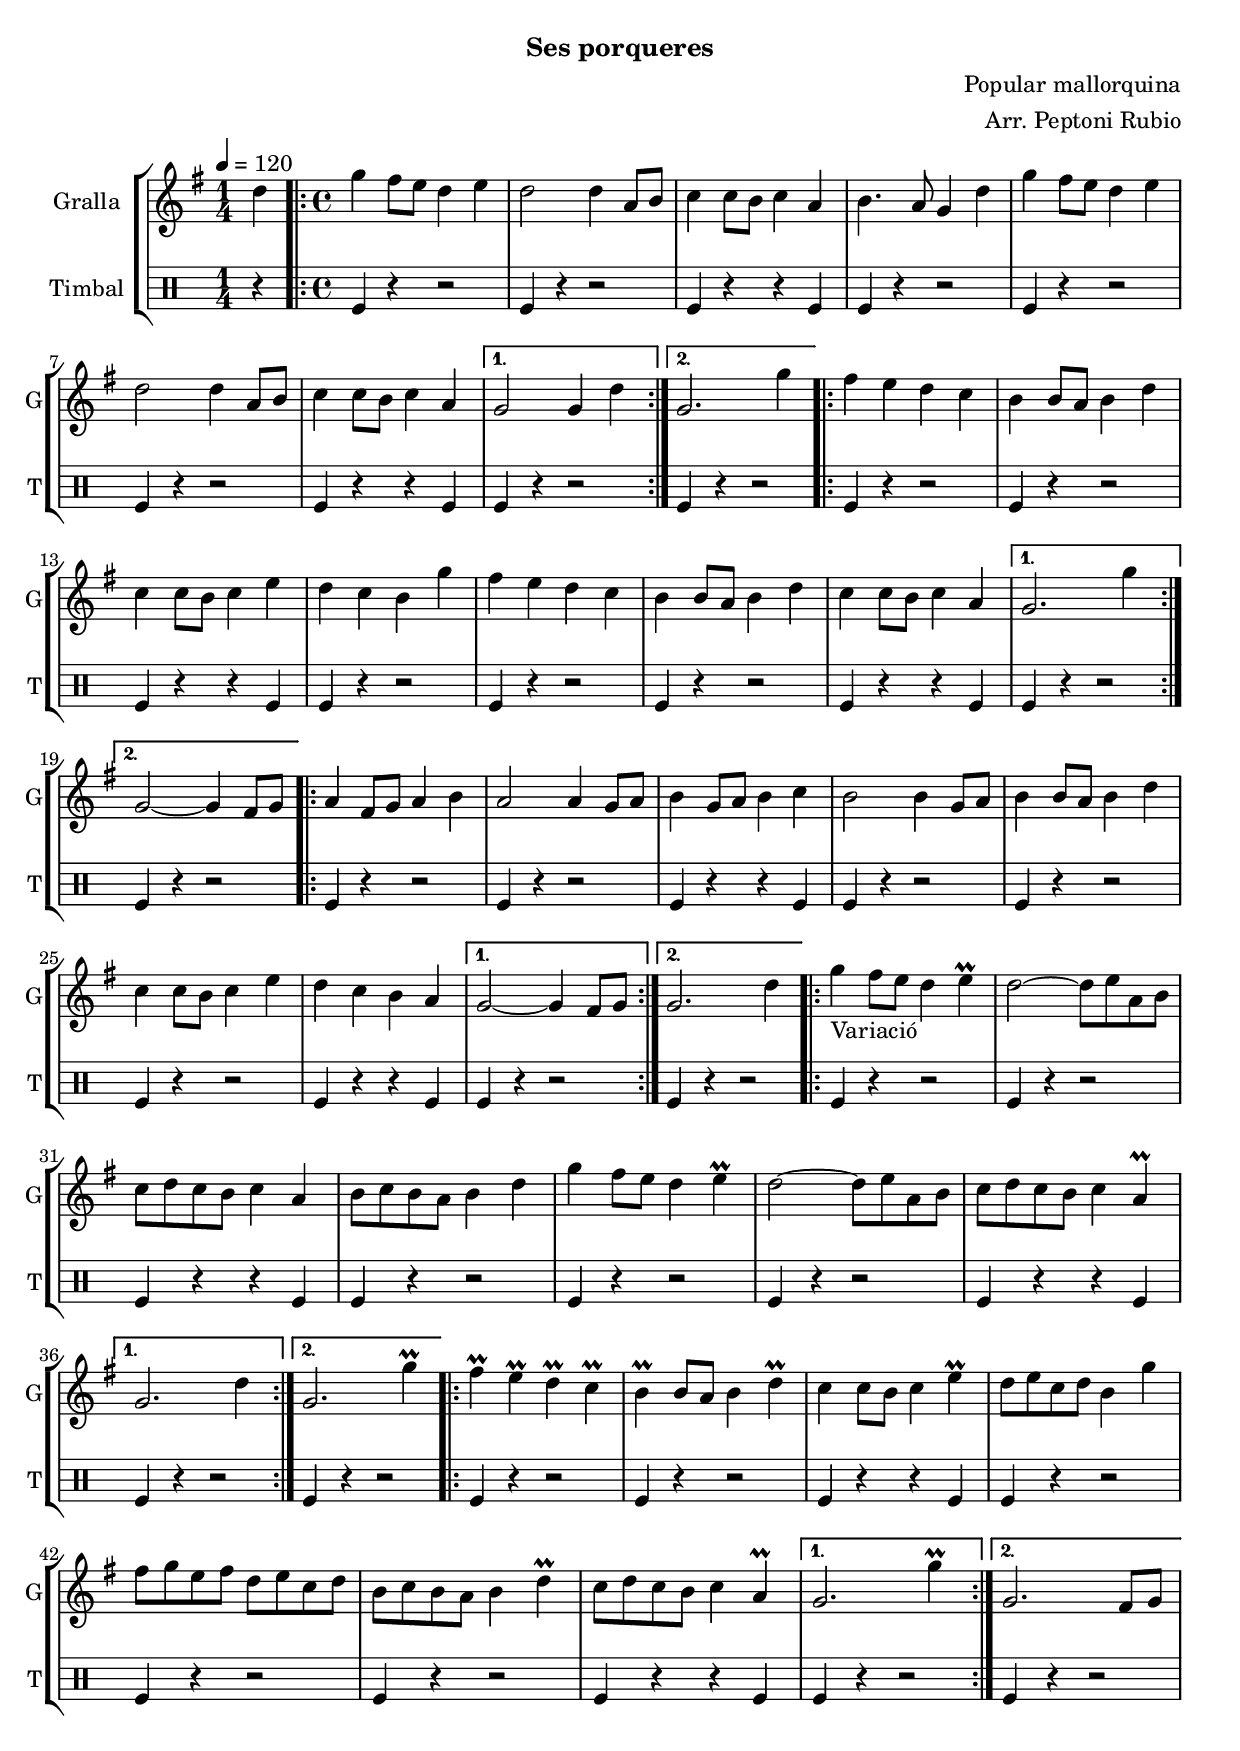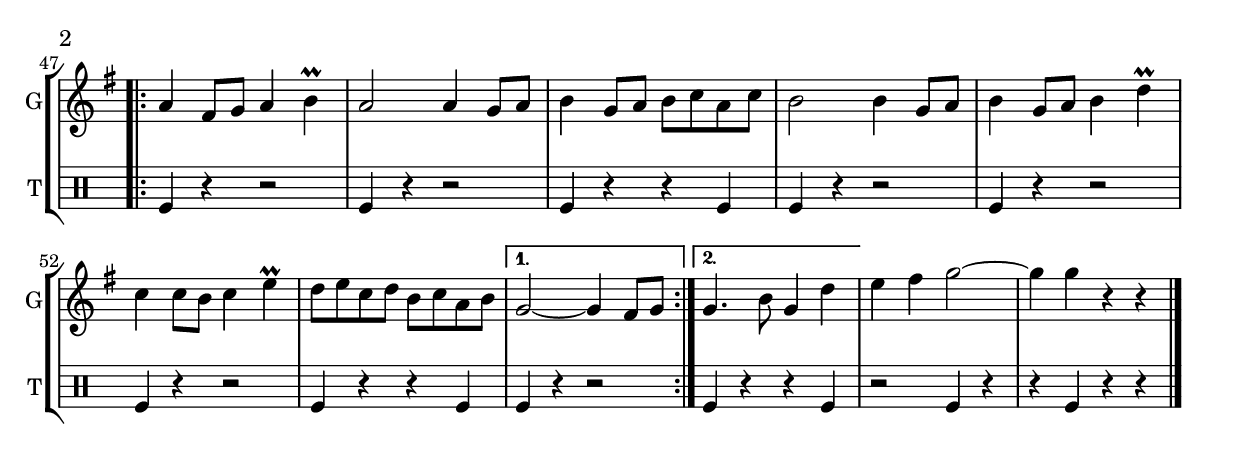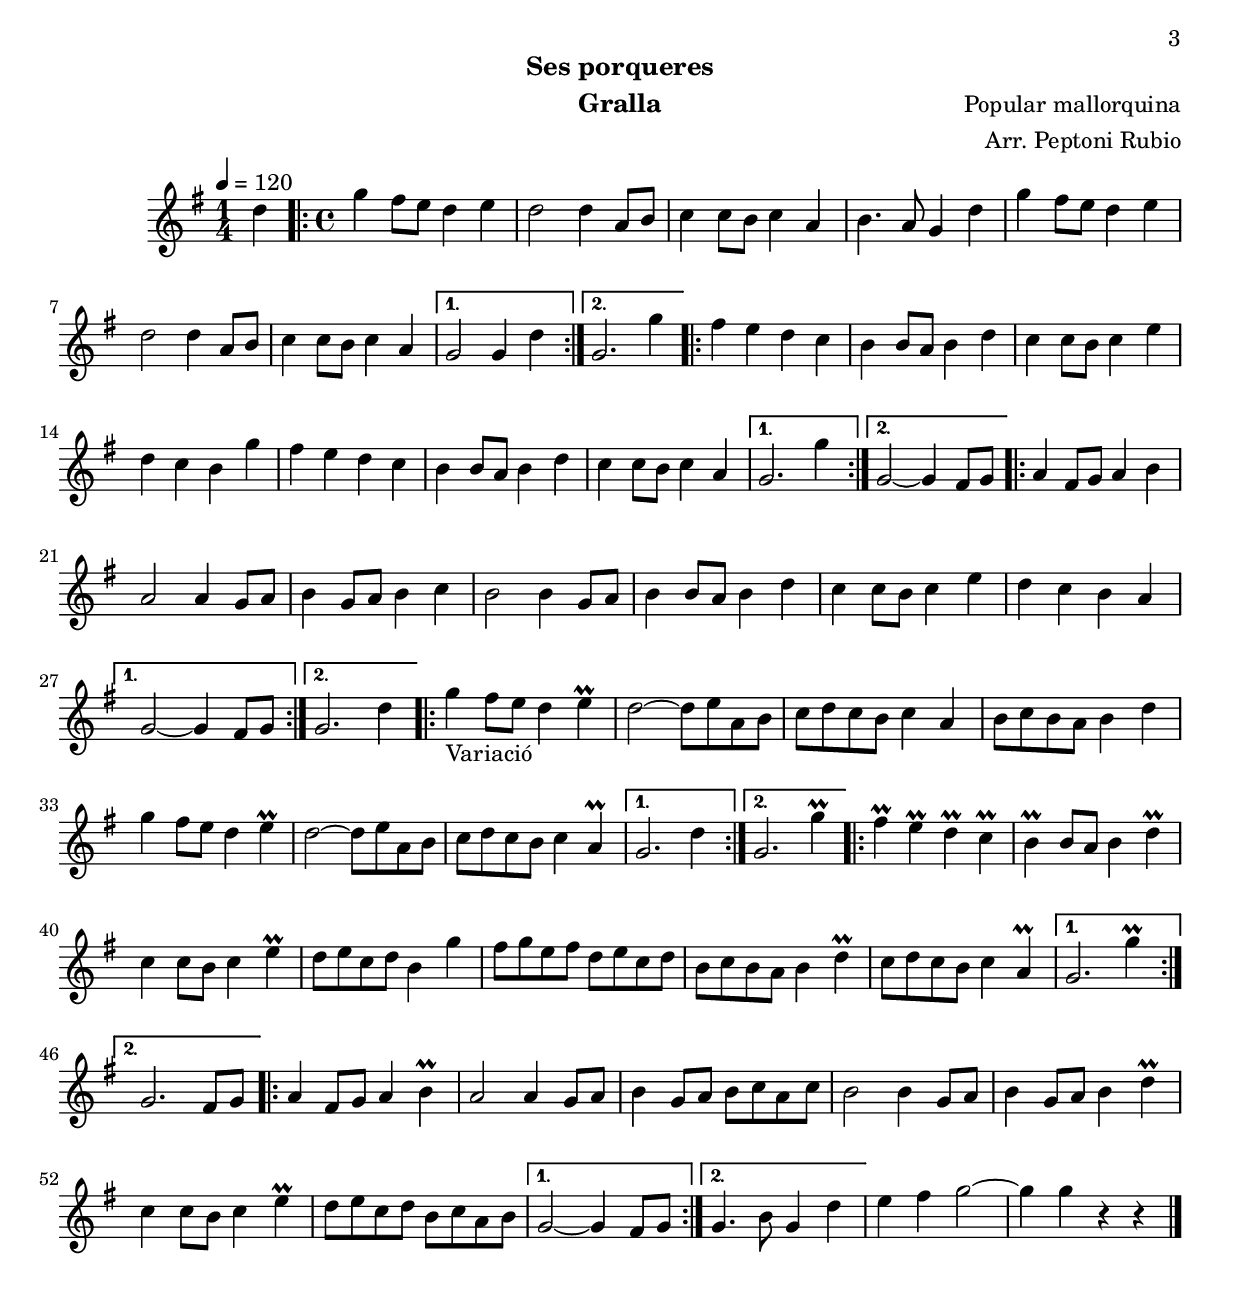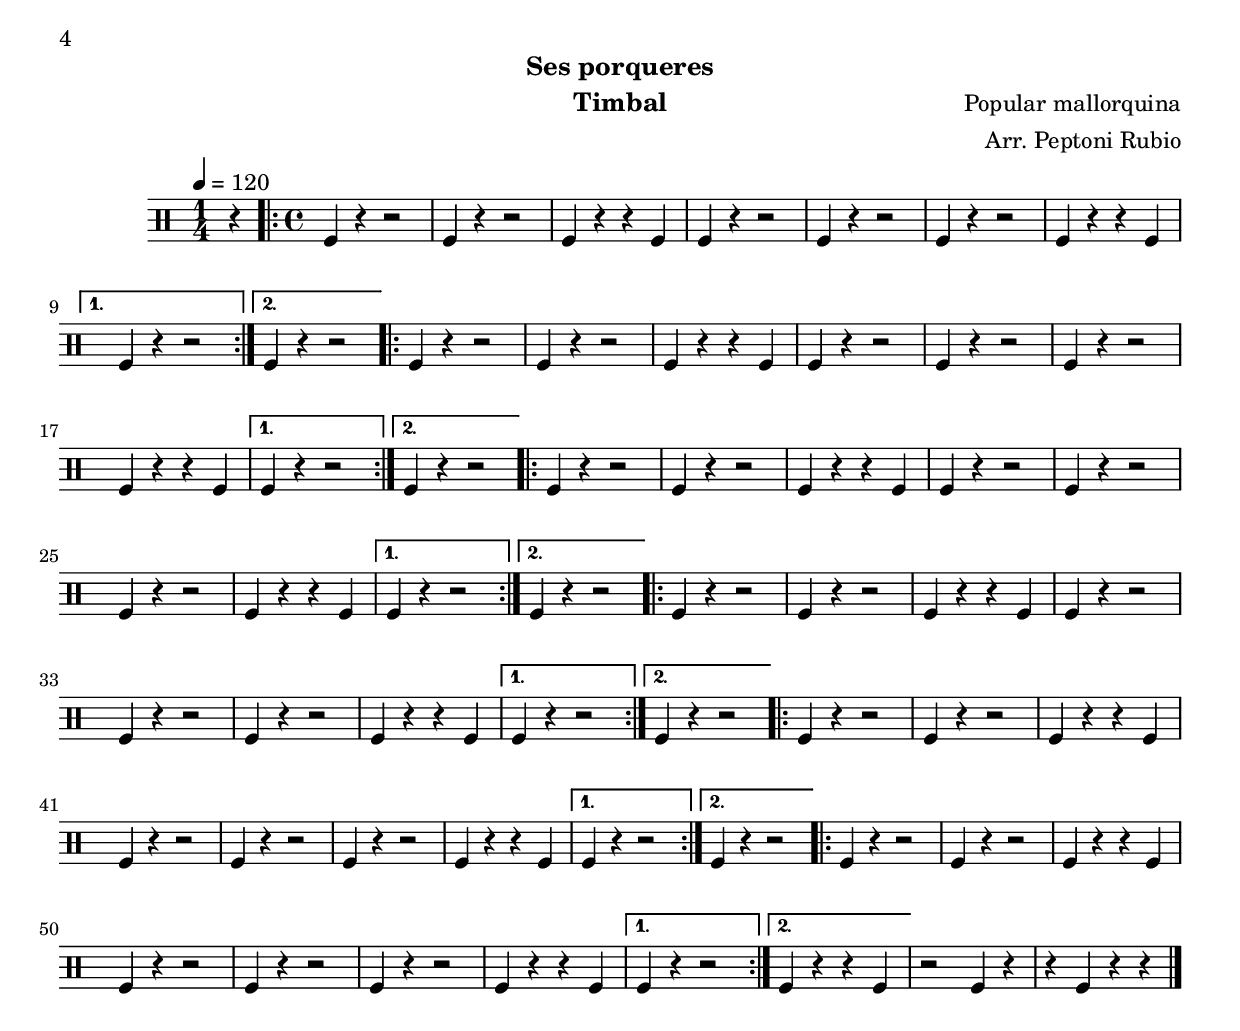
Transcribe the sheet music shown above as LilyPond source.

\version "2.22.1"

\header {
  dedication=""
  title=""
  subtitle="Ses porqueres"
  subsubtitle=""
  poet=""
  meter=""
  piece=""
  composer="Popular mallorquina"
  arranger="Arr. Peptoni Rubio"
  opus=""
  instrument=""
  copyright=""
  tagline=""
}

liniaroAa =
\relative d''
{
  \tempo 4=120
  \clef treble
  \key g \major
  \time 1/4
  d4  |
  \time 4/4   \repeat volta 2 { g4 fis8 e d4 e  |
  d2 d4 a8 b  |
  c4 c8 b c4 a  |
  %05
  b4. a8 g4 d'  |
  g4 fis8 e d4 e  |
  d2 d4 a8 b  |
  c4 c8 b c4 a }
  \alternative { { g2 g4 d' }
  %10
  { g,2. g'4 } }
  \repeat volta 2 { fis4 e d c  |
  b4 b8 a b4 d  |
  c4 c8 b c4 e  |
  d4 c b g'  |
  %15
  fis4 e d c  |
  b4 b8 a b4 d  |
  c4 c8 b c4 a }
  \alternative { { g2. g'4 }
  { g,2 ~ g4 fis8 g } }
  %20
  \repeat volta 2 { a4 fis8 g a4 b  |
  a2 a4 g8 a  |
  b4 g8 a b4 c  |
  b2 b4 g8 a  |
  b4 b8 a b4 d  |
  %25
  c4 c8 b c4 e  |
  d4 c b a }
  \alternative { { g2 ~ g4 fis8 g }
  { g2. d'4 } }
  \repeat volta 2 { g4 _"Variació" fis8 e d4 e\prall  |
  %30
  d2 ~ d8 e a, b  |
  c8 d c b c4 a  |
  b8 c b a b4 d  |
  g4 fis8 e d4 e\prall  |
  d2 ~ d8 e a, b  |
  %35
  c8 d c b c4 a\prall }
  \alternative { { g2. d'4 }
  { g,2. g'4\prall } }
  \repeat volta 2 { fis4\prall e\prall d\prall c\prall  |
  b4\prall b8 a b4 d\prall  |
  %40
  c4 c8 b c4 e\prall  |
  d8 e c d b4 g'  |
  fis8 g e fis d e c d  |
  b8 c b a b4 d\prall  |
  c8 d c b c4 a\prall }
  %45
  \alternative { { g2. g'4\prall }
  { g,2. fis8 g } }
  \repeat volta 2 { a4 fis8 g a4 b\prall  |
  a2 a4 g8 a  |
  b4 g8 a b c a c  |
  %50
  b2 b4 g8 a  |
  b4 g8 a b4 d\prall  |
  c4 c8 b c4 e\prall  |
  d8 e c d b c a b }
  \alternative { { g2 ~ g4 fis8 g }
  %55
  { g4. b8 g4 d' } }
  e4 fis g2 ~  |
  g4 g r r  \bar "|."
}

liniaroAb =
\drummode
{
  \tempo 4=120
  \time 1/4
  r4  |
  \time 4/4   \repeat volta 2 { tomfl4 r r2  |
  tomfl4 r r2  |
  tomfl4 r r tomfl  |
  %05
  tomfl4 r r2  |
  tomfl4 r r2  |
  tomfl4 r r2  |
  tomfl4 r r tomfl }
  \alternative { { tomfl4 r r2 }
  %10
  { tomfl4 r r2 } }
  \repeat volta 2 { tomfl4 r r2  |
  tomfl4 r r2  |
  tomfl4 r r tomfl  |
  tomfl4 r r2  |
  %15
  tomfl4 r r2  |
  tomfl4 r r2  |
  tomfl4 r r tomfl }
  \alternative { { tomfl4 r r2 }
  { tomfl4 r r2 } }
  %20
  \repeat volta 2 { tomfl4 r r2  |
  tomfl4 r r2  |
  tomfl4 r r tomfl  |
  tomfl4 r r2  |
  tomfl4 r r2  |
  %25
  tomfl4 r r2  |
  tomfl4 r r tomfl }
  \alternative { { tomfl4 r r2 }
  { tomfl4 r r2 } }
  \repeat volta 2 { tomfl4 r r2  |
  %30
  tomfl4 r r2  |
  tomfl4 r r tomfl  |
  tomfl4 r r2  |
  tomfl4 r r2  |
  tomfl4 r r2  |
  %35
  tomfl4 r r tomfl }
  \alternative { { tomfl4 r r2 }
  { tomfl4 r r2 } }
  \repeat volta 2 { tomfl4 r r2  |
  tomfl4 r r2  |
  %40
  tomfl4 r r tomfl  |
  tomfl4 r r2  |
  tomfl4 r r2  |
  tomfl4 r r2  |
  tomfl4 r r tomfl }
  %45
  \alternative { { tomfl4 r r2 }
  { tomfl4 r r2 } }
  \repeat volta 2 { tomfl4 r r2  |
  tomfl4 r r2  |
  tomfl4 r r tomfl  |
  %50
  tomfl4 r r2  |
  tomfl4 r r2  |
  tomfl4 r r2  |
  tomfl4 r r tomfl }
  \alternative { { tomfl4 r r2 }
  %55
  { tomfl4 r r tomfl } }
  r2 tomfl4 r  |
  r4 tomfl r r  \bar "|."
}

\bookpart {
  \score {
    \new StaffGroup {
      \override Score.RehearsalMark #'self-alignment-X = #LEFT
      <<
        \new Staff \with {instrumentName = #"Gralla" shortInstrumentName = #"G"} \liniaroAa
        \new DrumStaff \with {instrumentName = #"Timbal" shortInstrumentName = #"T"} \liniaroAb
      >>
    }
    \layout {}
  }
  \score { \unfoldRepeats
    \new StaffGroup {
      \override Score.RehearsalMark #'self-alignment-X = #LEFT
      <<
        \new Staff \with {instrumentName = #"Gralla" shortInstrumentName = #"G"} \liniaroAa
        \new DrumStaff \with {instrumentName = #"Timbal" shortInstrumentName = #"T"} \liniaroAb
      >>
    }
    \midi {
      \set Staff.midiInstrument = "oboe"
      \set DrumStaff.midiInstrument = "drums"
    }
  }
}

\bookpart {
  \header {instrument="Gralla"}
  \score {
    \new StaffGroup {
      \override Score.RehearsalMark #'self-alignment-X = #LEFT
      <<
        \new Staff \liniaroAa
      >>
    }
    \layout {}
  }
  \score { \unfoldRepeats
    \new StaffGroup {
      \override Score.RehearsalMark #'self-alignment-X = #LEFT
      <<
        \new Staff \liniaroAa
      >>
    }
    \midi {
      \set Staff.midiInstrument = "oboe"
      \set DrumStaff.midiInstrument = "drums"
    }
  }
}

\bookpart {
  \header {instrument="Timbal"}
  \score {
    \new StaffGroup {
      \override Score.RehearsalMark #'self-alignment-X = #LEFT
      <<
        \new DrumStaff \liniaroAb
      >>
    }
    \layout {}
  }
  \score { \unfoldRepeats
    \new StaffGroup {
      \override Score.RehearsalMark #'self-alignment-X = #LEFT
      <<
        \new DrumStaff \liniaroAb
      >>
    }
    \midi {
      \set Staff.midiInstrument = "oboe"
      \set DrumStaff.midiInstrument = "drums"
    }
  }
}

